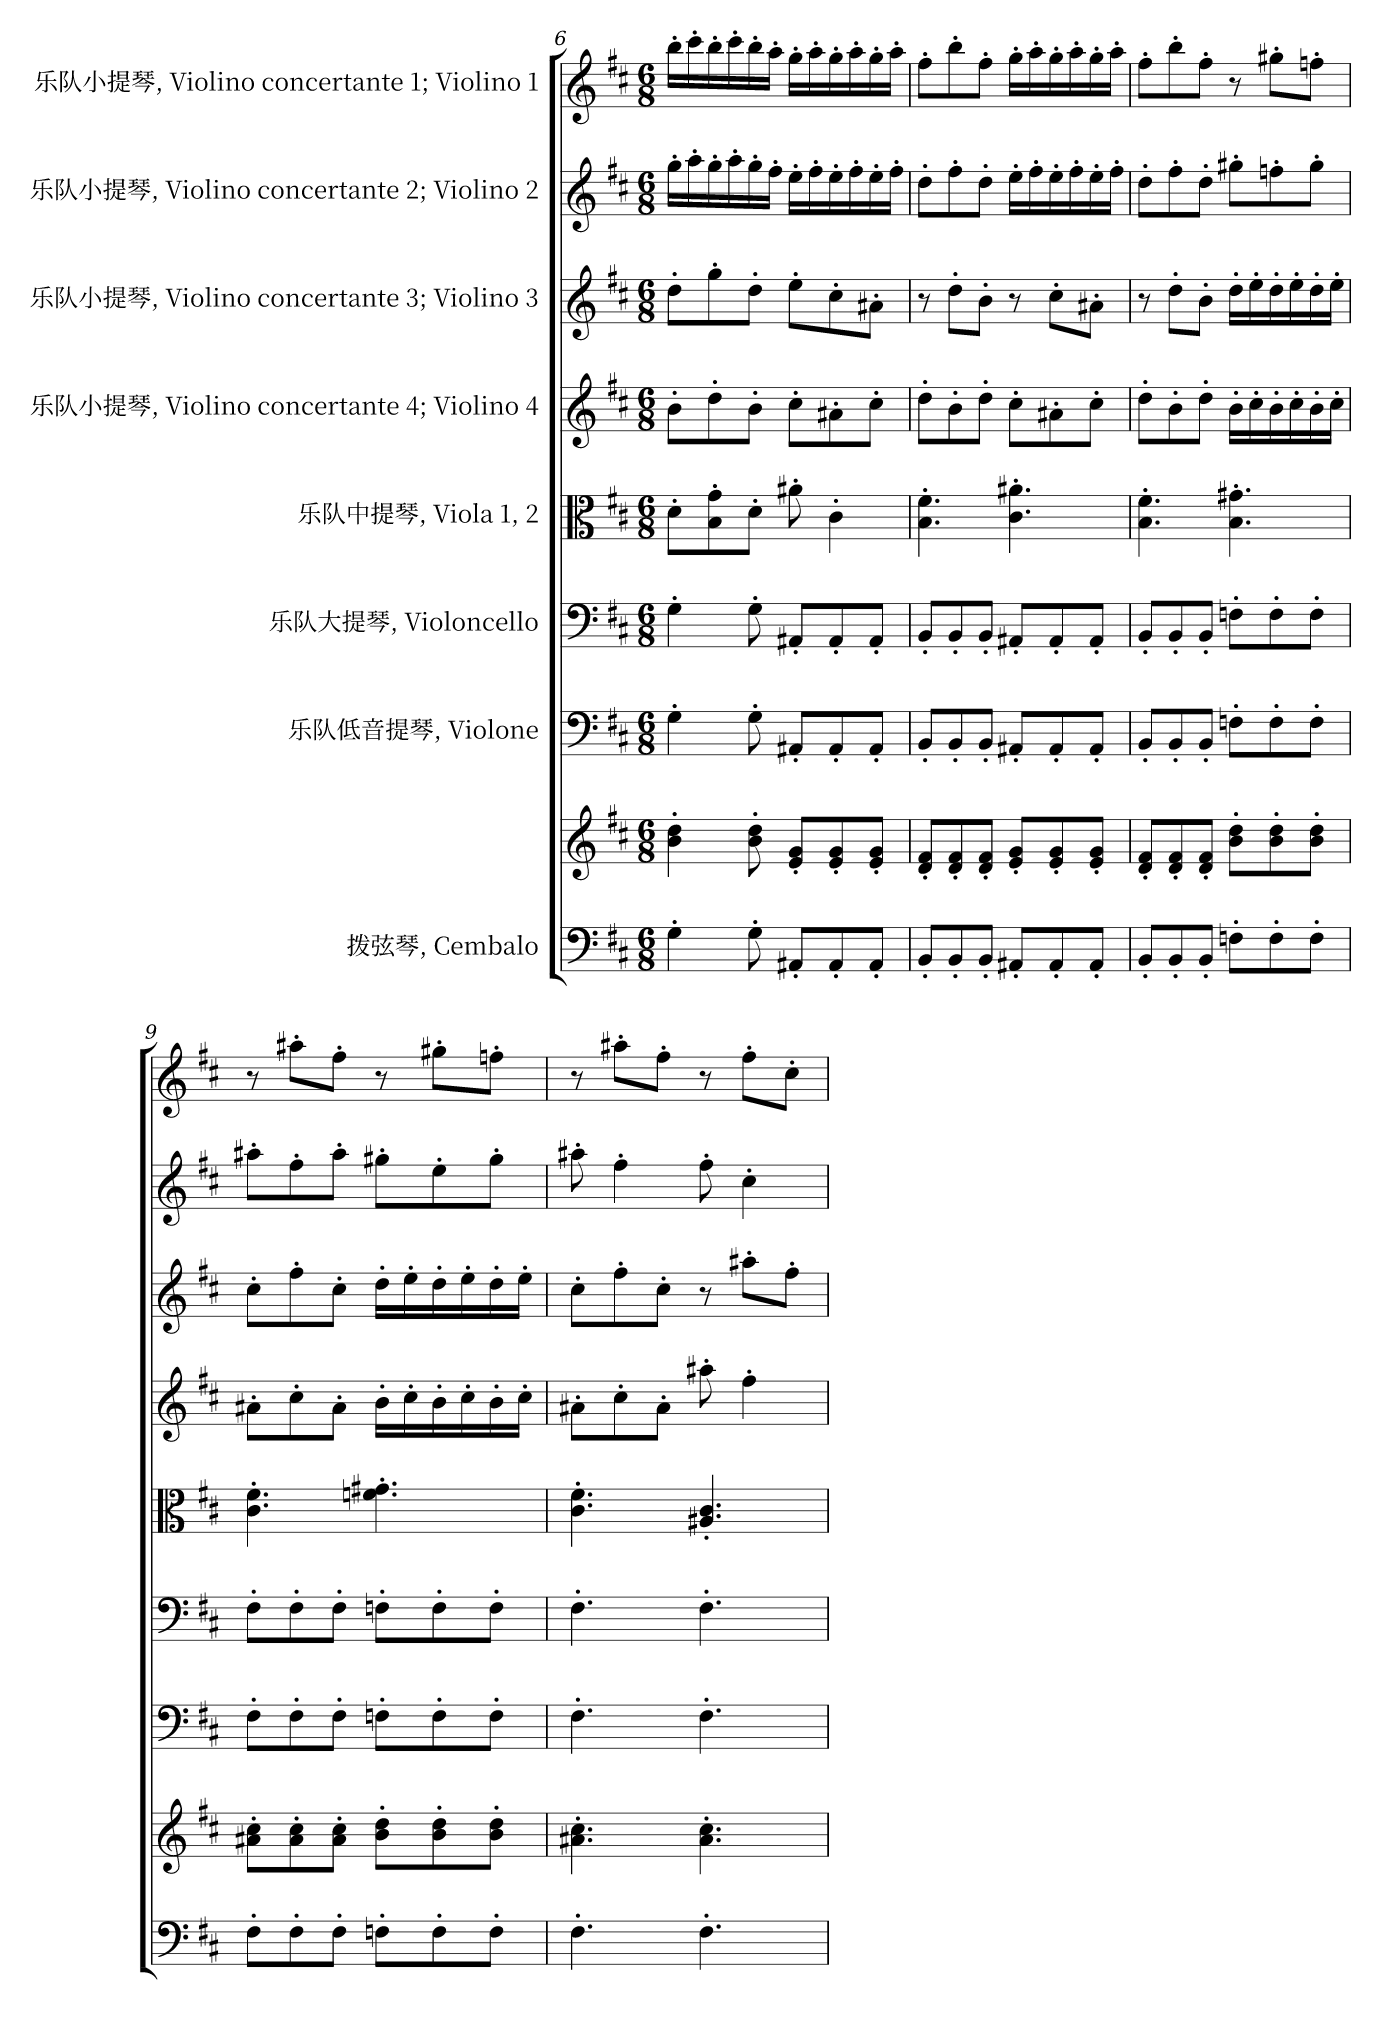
**kern	**kern	**kern	**kern	**kern	**kern	**kern	**kern	**kern
*part8	*part8	*part7	*part6	*part5	*part4	*part3	*part2	*part1
*staff9	*staff8	*staff7	*staff6	*staff5	*staff4	*staff3	*staff2	*staff1
*I"拨弦琴, Cembalo	*	*I"乐队低音提琴, Violone	*I"乐队大提琴, Violoncello	*I"乐队中提琴, Viola 1, 2	*I"乐队小提琴, Violino concertante 4; Violino 4	*I"乐队小提琴, Violino concertante 3; Violino 3	*I"乐队小提琴, Violino concertante 2; Violino 2	*I"乐队小提琴, Violino concertante 1; Violino 1
*clefF4	*clefG2	*clefF4	*clefF4	*clefC3	*clefG2	*clefG2	*clefG2	*clefG2
*	*	*ITrd7c12	*	*	*	*	*	*
*k[f#c#]	*k[f#c#]	*k[f#c#]	*k[f#c#]	*k[f#c#]	*k[f#c#]	*k[f#c#]	*k[f#c#]	*k[f#c#]
*M6/8	*M6/8	*M6/8	*M6/8	*M6/8	*M6/8	*M6/8	*M6/8	*M6/8
=6	=6	=6	=6	=6	=6	=6	=6	=6
4G'\	4b\' 4dd\'	4GG'\	4G'\	8d'\L	8b'\L	8dd'\L	16gg'\LL	16bb'\LL
.	.	.	.	.	.	.	16aa'\	16ccc#'\
.	.	.	.	8B\' 8g\'	8dd'\	8gg'\	16gg'\	16bb'\
.	.	.	.	.	.	.	16aa'\	16ccc#'\
8G'\	8b\' 8dd\'	8GG'\	8G'\	8d'\J	8b'\J	8dd'\J	16gg'\	16bb'\
.	.	.	.	.	.	.	16ff#'\JJ	16aa'\JJ
8AA#X'/L	8e/' 8g/'L	8AAA#X'/L	8AA#X'/L	8a#X'\	8cc#'\L	8ee'\L	16ee'\LL	16gg'\LL
.	.	.	.	.	.	.	16ff#'\	16aa'\
8AA#'/	8e/' 8g/'	8AAA#'/	8AA#'/	4c#'\	8a#X'\	8cc#'\	16ee'\	16gg'\
.	.	.	.	.	.	.	16ff#'\	16aa'\
8AA#'/J	8e/' 8g/'J	8AAA#'/J	8AA#'/J	.	8cc#'\J	8a#X'\J	16ee'\	16gg'\
.	.	.	.	.	.	.	16ff#'\JJ	16aa'\JJ
!!LO:PB:g=z
=7	=7	=7	=7	=7	=7	=7	=7	=7
8BB'/L	8d/' 8f#/'L	8BBB'/L	8BB'/L	4.B\' 4.f#\'	8dd'\L	8r	8dd'\L	8ff#'\L
8BB'/	8d/' 8f#/'	8BBB'/	8BB'/	.	8b'\	8dd'\L	8ff#'\	8bb'\
8BB'/J	8d/' 8f#/'J	8BBB'/J	8BB'/J	.	8dd'\J	8b'\J	8dd'\J	8ff#'\J
8AA#X'/L	8e/' 8g/'L	8AAA#X'/L	8AA#X'/L	4.c#\' 4.a#X\'	8cc#'\L	8r	16ee'\LL	16gg'\LL
.	.	.	.	.	.	.	16ff#'\	16aa'\
8AA#'/	8e/' 8g/'	8AAA#'/	8AA#'/	.	8a#X'\	8cc#'\L	16ee'\	16gg'\
.	.	.	.	.	.	.	16ff#'\	16aa'\
8AA#'/J	8e/' 8g/'J	8AAA#'/J	8AA#'/J	.	8cc#'\J	8a#X'\J	16ee'\	16gg'\
.	.	.	.	.	.	.	16ff#'\JJ	16aa'\JJ
=8	=8	=8	=8	=8	=8	=8	=8	=8
8BB'/L	8d/' 8f#/'L	8BBB'/L	8BB'/L	4.B\' 4.f#\'	8dd'\L	8r	8dd'\L	8ff#'\L
8BB'/	8d/' 8f#/'	8BBB'/	8BB'/	.	8b'\	8dd'\L	8ff#'\	8bb'\
8BB'/J	8d/' 8f#/'J	8BBB'/J	8BB'/J	.	8dd'\J	8b'\J	8dd'\J	8ff#'\J
8Fn'\L	8b\' 8dd\'L	8FFn'\L	8Fn'\L	4.B\' 4.g#X\'	16b'\LL	16dd'\LL	8gg#X'\L	8r
.	.	.	.	.	16cc#'\	16ee'\	.	.
8F'\	8b\' 8dd\'	8FF'\	8F'\	.	16b'\	16dd'\	8ffn'\	8gg#X'\L
.	.	.	.	.	16cc#'\	16ee'\	.	.
8F'\J	8b\' 8dd\'J	8FF'\J	8F'\J	.	16b'\	16dd'\	8gg#'\J	8ffn'\J
.	.	.	.	.	16cc#'\JJ	16ee'\JJ	.	.
=9	=9	=9	=9	=9	=9	=9	=9	=9
8F#'\L	8a#X\' 8cc#\'L	8FF#'\L	8F#'\L	4.c#\' 4.f#\'	8a#X'\L	8cc#'\L	8aa#X'\L	8r
8F#'\	8a#\' 8cc#\'	8FF#'\	8F#'\	.	8cc#'\	8ff#'\	8ff#'\	8aa#X'\L
8F#'\J	8a#\' 8cc#\'J	8FF#'\J	8F#'\J	.	8a#'\J	8cc#'\J	8aa#'\J	8ff#'\J
8Fn'\L	8b\' 8dd\'L	8FFn'\L	8Fn'\L	4.fn\' 4.g#X\'	16b'\LL	16dd'\LL	8gg#X'\L	8r
.	.	.	.	.	16cc#'\	16ee'\	.	.
8F'\	8b\' 8dd\'	8FF'\	8F'\	.	16b'\	16dd'\	8ee'\	8gg#X'\L
.	.	.	.	.	16cc#'\	16ee'\	.	.
8F'\J	8b\' 8dd\'J	8FF'\J	8F'\J	.	16b'\	16dd'\	8gg#'\J	8ffn'\J
.	.	.	.	.	16cc#'\JJ	16ee'\JJ	.	.
=10	=10	=10	=10	=10	=10	=10	=10	=10
4.F#'\	4.a#X\' 4.cc#\'	4.FF#'\	4.F#'\	4.c#\' 4.f#\'	8a#X'\L	8cc#'\L	8aa#X'\	8r
.	.	.	.	.	8cc#'\	8ff#'\	4ff#'\	8aa#X'\L
.	.	.	.	.	8a#'\J	8cc#'\J	.	8ff#'\J
4.F#'\	4.a#\' 4.cc#\'	4.FF#'\	4.F#'\	4.A#X/' 4.c#/'	8aa#X'\	8r	8ff#'\	8r
.	.	.	.	.	4ff#'\	8aa#X'\L	4cc#'\	8ff#'\L
.	.	.	.	.	.	8ff#'\J	.	8cc#'\J
=	=	=	=	=	=	=	=	=
*-	*-	*-	*-	*-	*-	*-	*-	*-
